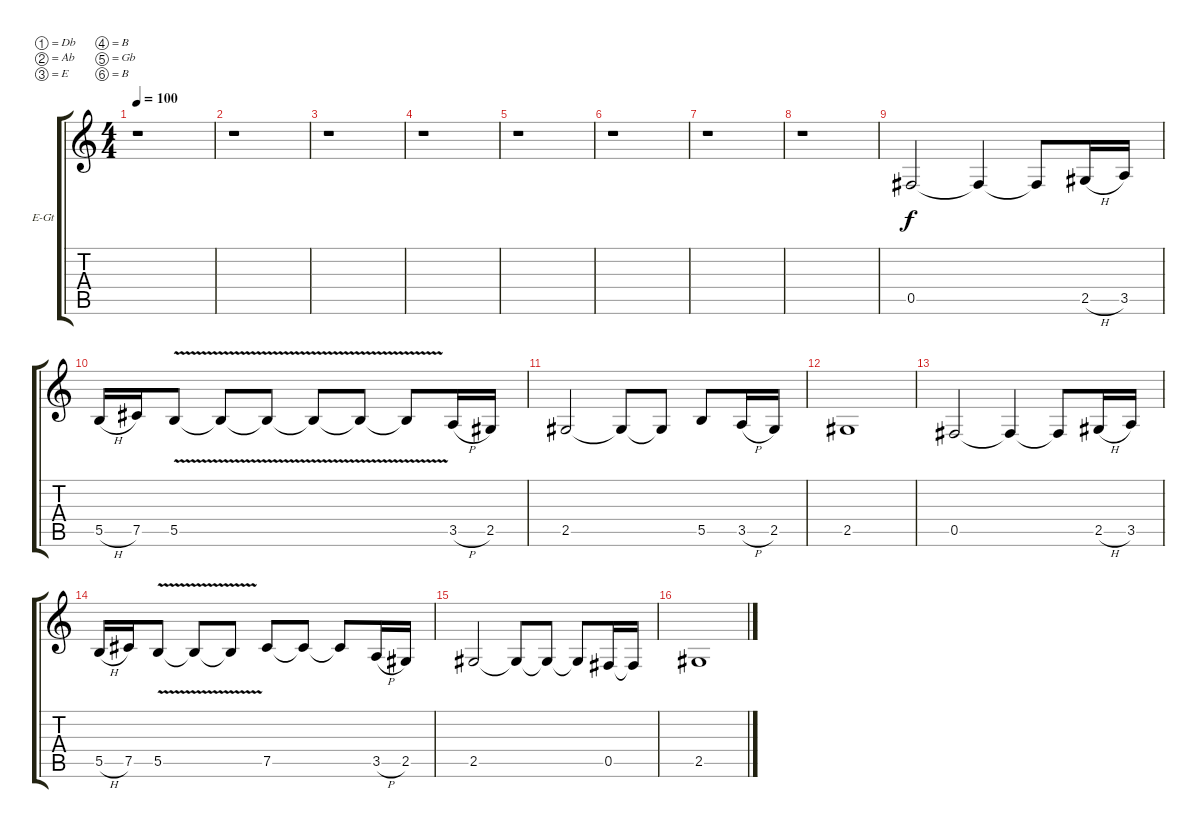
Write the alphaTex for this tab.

\bracketExtendMode groupsimilarinstruments
\firstSystemTrackNameOrientation horizontal
\otherSystemsTrackNameOrientation horizontal
\track ("Guitar 2" "E-Gt") {instrument electricguitarjazz}
\staff {score tabs}
\tuning (Db4 Ab3 E3 B2 Gb2 B1)
\ts (4 4)
\tempo 100
\clef g2
\ks c
r.1{dy f} |
r.1 |
r.1 |
r.1 |
r.1 |
r.1 |
r.1 |
r.1 |
0.5.2 0.5{t}.4 0.5{t}.8 2.5{h}.16 3.5.16 |
5.5{h}.16 7.5.16 5.5{v}.8 5.5{v t}.8 5.5{v t}.8 5.5{v t}.8 5.5{v t}.8 5.5{v t}.8 3.5{h}.16 2.5.16 |
2.5.2 2.5{t}.8 2.5{t}.8 5.5.8 3.5{h}.16 2.5.16 |
2.5.1 |
0.5.2 0.5{t}.4 0.5{t}.8 2.5{h}.16 3.5.16 |
5.5{h}.16 7.5.16 5.5{v}.8 5.5{v t}.8 5.5{v t}.8 7.5.8 7.5{t}.8 7.5{t}.8 3.5{h}.16 2.5.16 |
2.5.2 2.5{t}.8 2.5{t}.8 2.5{t}.8 0.5.16 0.5{t}.16 |
2.5.1
